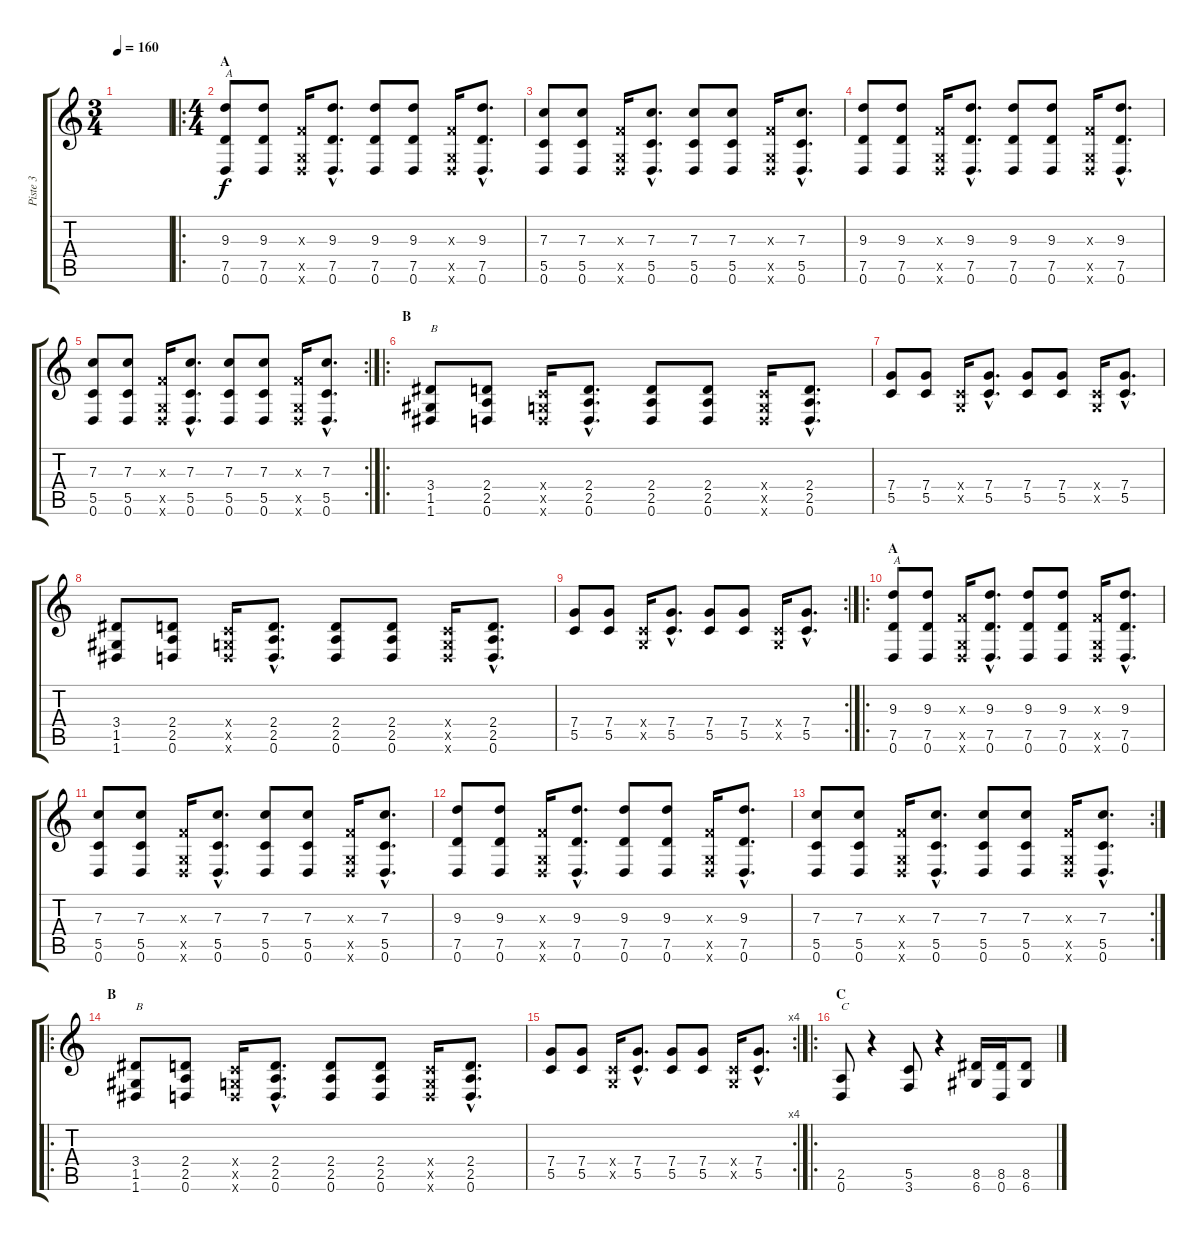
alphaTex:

\track ("Piste 3" "Piste 3") {instrument distortionguitar}
\staff {score tabs}
\tuning (D4 A3 F3 C3 G2 D2) {hide}
\ts (3 4)
\tempo 160
\clef g2
\ks c
|
\ro
\ts (4 4)
\section ("" "A")
(9.3 7.5 0.6).8{txt "A"} (9.3 7.5 0.6).8 (0.3{x} 0.5{x} 0.6{x}).16 (9.3{hac} 7.5{hac} 0.6{hac}).8{d} (9.3 7.5 0.6).8 (9.3 7.5 0.6).8 (0.3{x} 0.5{x} 0.6{x}).16 (9.3{hac} 7.5{hac} 0.6{hac}).8{d} |
(7.3 5.5 0.6).8 (7.3 5.5 0.6).8 (0.3{x} 0.5{x} 0.6{x}).16 (7.3{hac} 5.5{hac} 0.6{hac}).8{d} (7.3 5.5 0.6).8 (7.3 5.5 0.6).8 (0.3{x} 0.5{x} 0.6{x}).16 (7.3{hac} 5.5{hac} 0.6{hac}).8{d} |
(9.3 7.5 0.6).8 (9.3 7.5 0.6).8 (0.3{x} 0.5{x} 0.6{x}).16 (9.3{hac} 7.5{hac} 0.6{hac}).8{d} (9.3 7.5 0.6).8 (9.3 7.5 0.6).8 (0.3{x} 0.5{x} 0.6{x}).16 (9.3{hac} 7.5{hac} 0.6{hac}).8{d} |
\rc 2
(7.3 5.5 0.6).8 (7.3 5.5 0.6).8 (0.3{x} 0.5{x} 0.6{x}).16 (7.3{hac} 5.5{hac} 0.6{hac}).8{d} (7.3 5.5 0.6).8 (7.3 5.5 0.6).8 (0.3{x} 0.5{x} 0.6{x}).16 (7.3{hac} 5.5{hac} 0.6{hac}).8{d} |
\ro
\section ("" "B")
(3.4 1.5 1.6).8{txt "B"} (2.4 2.5 0.6).8 (0.4{x} 0.5{x} 0.6{x}).16 (2.4{hac} 2.5{hac} 0.6{hac}).8{d} (2.4 2.5 0.6).8 (2.4 2.5 0.6).8 (0.4{x} 0.5{x} 0.6{x}).16 (2.4{hac} 2.5{hac} 0.6{hac}).8{d} |
(7.4 5.5).8 (7.4 5.5).8 (0.4{x} 0.5{x}).16 (7.4{hac} 5.5{hac}).8{d} (7.4 5.5).8 (7.4 5.5).8 (0.4{x} 0.5{x}).16 (7.4{hac} 5.5{hac}).8{d} |
(3.4 1.5 1.6).8 (2.4 2.5 0.6).8 (0.4{x} 0.5{x} 0.6{x}).16 (2.4{hac} 2.5{hac} 0.6{hac}).8{d} (2.4 2.5 0.6).8 (2.4 2.5 0.6).8 (0.4{x} 0.5{x} 0.6{x}).16 (2.4{hac} 2.5{hac} 0.6{hac}).8{d} |
\rc 2
(7.4 5.5).8 (7.4 5.5).8 (0.4{x} 0.5{x}).16 (7.4{hac} 5.5{hac}).8{d} (7.4 5.5).8 (7.4 5.5).8 (0.4{x} 0.5{x}).16 (7.4{hac} 5.5{hac}).8{d} |
\ro
\section ("" "A")
(9.3 7.5 0.6).8{txt "A"} (9.3 7.5 0.6).8 (0.3{x} 0.5{x} 0.6{x}).16 (9.3{hac} 7.5{hac} 0.6{hac}).8{d} (9.3 7.5 0.6).8 (9.3 7.5 0.6).8 (0.3{x} 0.5{x} 0.6{x}).16 (9.3{hac} 7.5{hac} 0.6{hac}).8{d} |
(7.3 5.5 0.6).8 (7.3 5.5 0.6).8 (0.3{x} 0.5{x} 0.6{x}).16 (7.3{hac} 5.5{hac} 0.6{hac}).8{d} (7.3 5.5 0.6).8 (7.3 5.5 0.6).8 (0.3{x} 0.5{x} 0.6{x}).16 (7.3{hac} 5.5{hac} 0.6{hac}).8{d} |
(9.3 7.5 0.6).8 (9.3 7.5 0.6).8 (0.3{x} 0.5{x} 0.6{x}).16 (9.3{hac} 7.5{hac} 0.6{hac}).8{d} (9.3 7.5 0.6).8 (9.3 7.5 0.6).8 (0.3{x} 0.5{x} 0.6{x}).16 (9.3{hac} 7.5{hac} 0.6{hac}).8{d} |
\rc 2
(7.3 5.5 0.6).8 (7.3 5.5 0.6).8 (0.3{x} 0.5{x} 0.6{x}).16 (7.3{hac} 5.5{hac} 0.6{hac}).8{d} (7.3 5.5 0.6).8 (7.3 5.5 0.6).8 (0.3{x} 0.5{x} 0.6{x}).16 (7.3{hac} 5.5{hac} 0.6{hac}).8{d} |
\ro
\section ("" "B")
(3.4 1.5 1.6).8{txt "B"} (2.4 2.5 0.6).8 (0.4{x} 0.5{x} 0.6{x}).16 (2.4{hac} 2.5{hac} 0.6{hac}).8{d} (2.4 2.5 0.6).8 (2.4 2.5 0.6).8 (0.4{x} 0.5{x} 0.6{x}).16 (2.4{hac} 2.5{hac} 0.6{hac}).8{d} |
\rc 4
(7.4 5.5).8 (7.4 5.5).8 (0.4{x} 0.5{x}).16 (7.4{hac} 5.5{hac}).8{d} (7.4 5.5).8 (7.4 5.5).8 (0.4{x} 0.5{x}).16 (7.4{hac} 5.5{hac}).8{d} |
\ro
\section ("" "C")
(2.5 0.6).8{txt "C"} r.4 (5.5 3.6).8 r.4 (8.5 6.6).16 (8.5 0.6).16 (8.5 6.6).8
